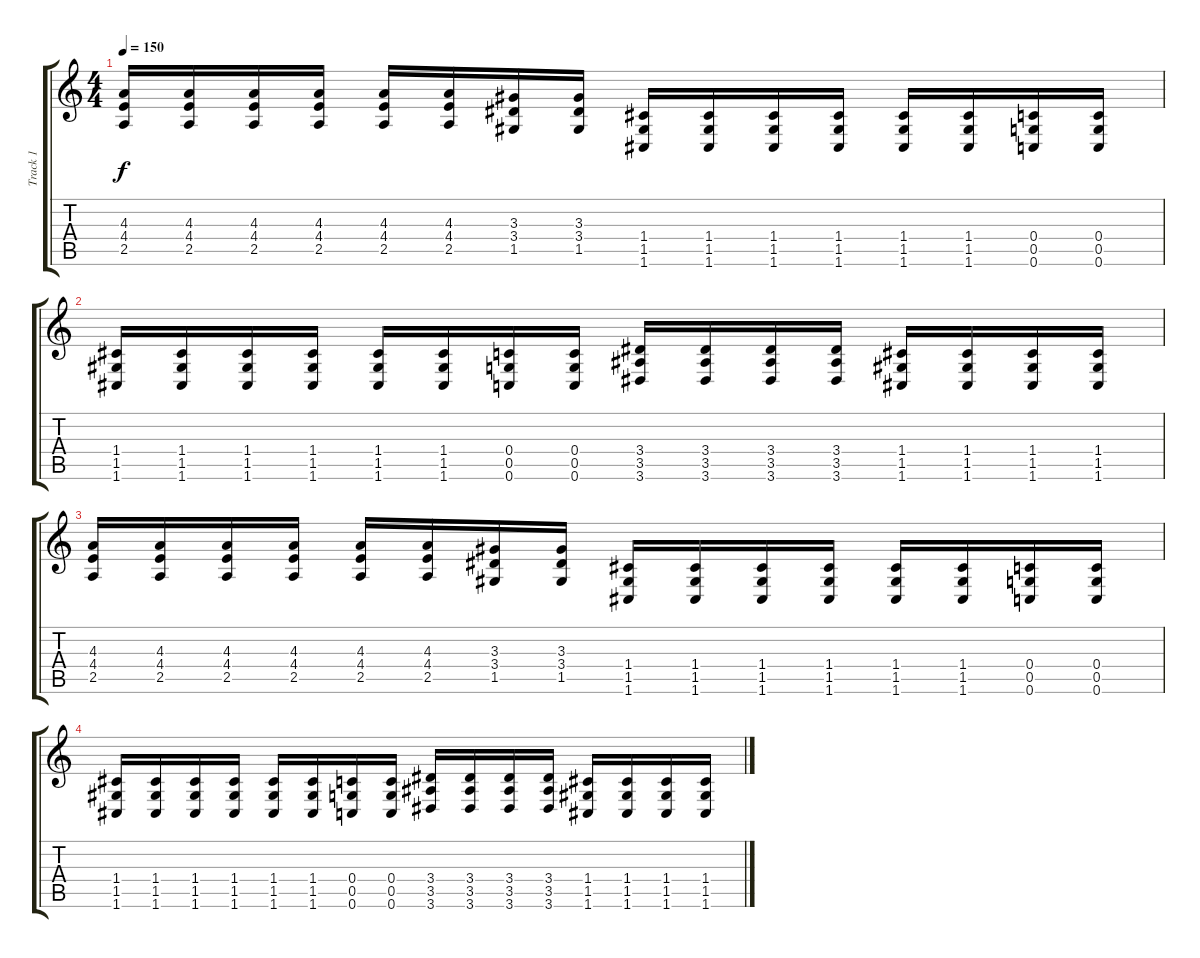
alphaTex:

\track ("Track 1" "Track 1") {instrument distortionguitar}
\staff {score tabs}
\tuning (D4 A3 F3 C3 G2 C2) {hide}
\ts (4 4)
\tempo 150
\clef g2
\ks c
(4.3 4.4 2.5).16{dy f} (4.3 4.4 2.5).16 (4.3 4.4 2.5).16 (4.3 4.4 2.5).16 (4.3 4.4 2.5).16 (4.3 4.4 2.5).16 (3.3 3.4 1.5).16 (3.3 3.4 1.5).16 (1.4 1.5 1.6).16 (1.4 1.5 1.6).16 (1.4 1.5 1.6).16 (1.4 1.5 1.6).16 (1.4 1.5 1.6).16 (1.4 1.5 1.6).16 (0.4 0.5 0.6).16 (0.4 0.5 0.6).16 |
(1.4 1.5 1.6).16 (1.4 1.5 1.6).16 (1.4 1.5 1.6).16 (1.4 1.5 1.6).16 (1.4 1.5 1.6).16 (1.4 1.5 1.6).16 (0.4 0.5 0.6).16 (0.4 0.5 0.6).16 (3.4 3.5 3.6).16 (3.4 3.5 3.6).16 (3.4 3.5 3.6).16 (3.4 3.5 3.6).16 (1.4 1.5 1.6).16 (1.4 1.5 1.6).16 (1.4 1.5 1.6).16 (1.4 1.5 1.6).16 |
(4.3 4.4 2.5).16 (4.3 4.4 2.5).16 (4.3 4.4 2.5).16 (4.3 4.4 2.5).16 (4.3 4.4 2.5).16 (4.3 4.4 2.5).16 (3.3 3.4 1.5).16 (3.3 3.4 1.5).16 (1.4 1.5 1.6).16 (1.4 1.5 1.6).16 (1.4 1.5 1.6).16 (1.4 1.5 1.6).16 (1.4 1.5 1.6).16 (1.4 1.5 1.6).16 (0.4 0.5 0.6).16 (0.4 0.5 0.6).16 |
(1.4 1.5 1.6).16 (1.4 1.5 1.6).16 (1.4 1.5 1.6).16 (1.4 1.5 1.6).16 (1.4 1.5 1.6).16 (1.4 1.5 1.6).16 (0.4 0.5 0.6).16 (0.4 0.5 0.6).16 (3.4 3.5 3.6).16 (3.4 3.5 3.6).16 (3.4 3.5 3.6).16 (3.4 3.5 3.6).16 (1.4 1.5 1.6).16 (1.4 1.5 1.6).16 (1.4 1.5 1.6).16 (1.4 1.5 1.6).16
